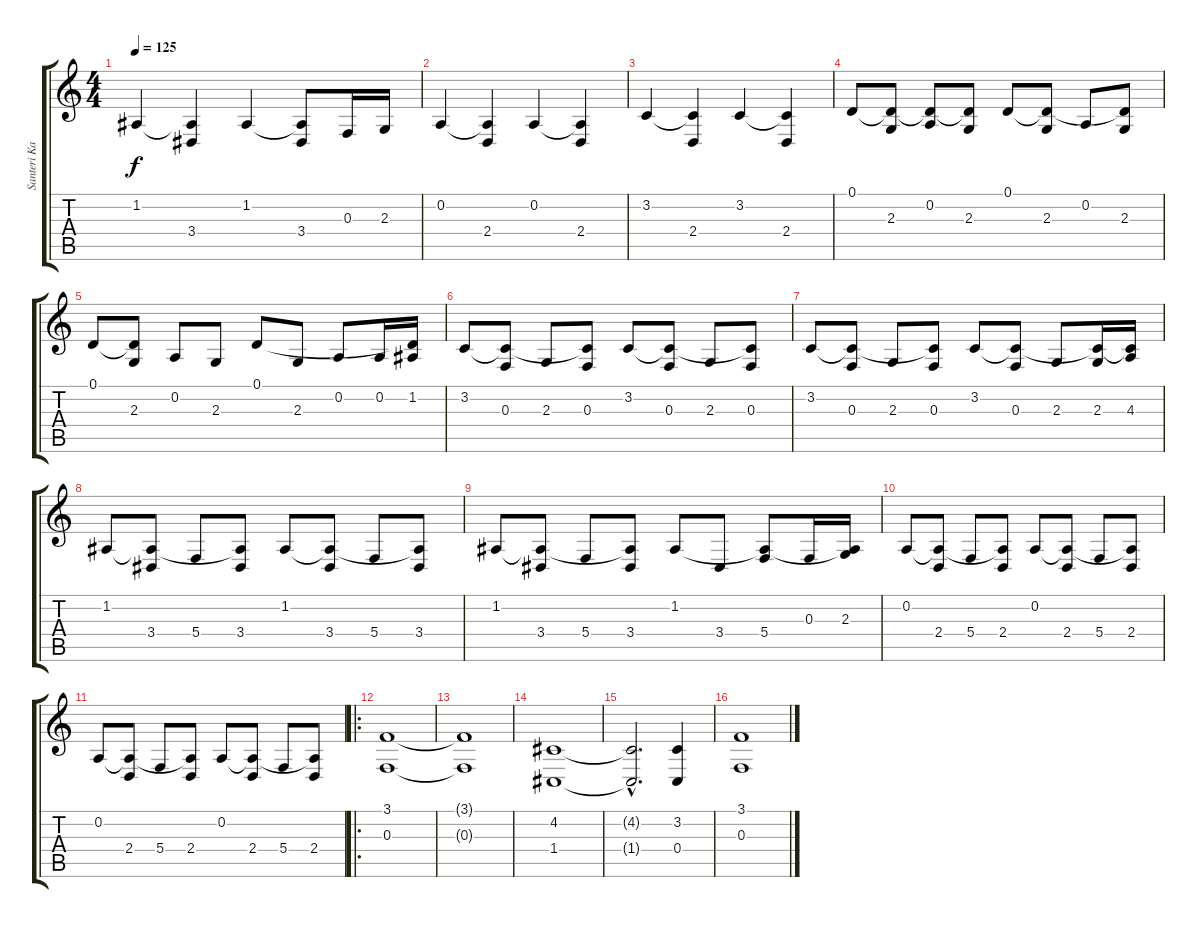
\track ("Santeri Kallio" "Santeri Ka") {instrument acousticgrandpiano}
\staff {score tabs}
\tuning (D4 A3 F3 C3 G2 D2) {hide}
\ts (4 4)
\tempo 125
\clef g2
\ks c
1.2.4{dy f} (1.2{t} 3.4).4 1.2.4 (1.2{t} 3.4).8 0.3.16 2.3.16 |
0.2.4 (0.2{t} 2.4).4 0.2.4 (0.2{t} 2.4).4 |
3.2.4 (3.2{t} 2.4).4 3.2.4 (3.2{t} 2.4).4 |
0.1.8 (0.1{t} 2.3).8 (0.1{t} 0.2).8 (0.1{t} 2.3).8 0.1.8 (0.1{t} 2.3).8 0.2.8 (0.1{t} 2.3).8 |
0.1.8 (0.1{t} 2.3).8 0.2.8 2.3.8 0.1.8 2.3.8 0.2.8 0.2.16 (0.1{t} 1.2).16 |
3.2.8 (3.2{t} 0.3).8 2.3.8 (3.2{t} 0.3).8 3.2.8 (3.2{t} 0.3).8 2.3.8 (3.2{t} 0.3).8 |
3.2.8 (3.2{t} 0.3).8 2.3.8 (3.2{t} 0.3).8 3.2.8 (3.2{t} 0.3).8 2.3.8 (3.2{t} 2.3).16 (3.2{t} 4.3).16 |
1.2.8 (1.2{t} 3.4).8 5.4.8 (1.2{t} 3.4).8 1.2.8 (1.2{t} 3.4).8 5.4.8 (1.2{t} 3.4).8 |
1.2.8 (1.2{t} 3.4).8 5.4.8 (1.2{t} 3.4).8 1.2.8 3.4.8 (1.2{t} 5.4).8 0.3.16 (1.2{t} 2.3).16 |
0.2.8 (0.2{t} 2.4).8 5.4.8 (0.2{t} 2.4).8 0.2.8 (0.2{t} 2.4).8 5.4.8 (0.2{t} 2.4).8 |
0.2.8 (0.2{t} 2.4).8 5.4.8 (0.2{t} 2.4).8 0.2.8 (0.2{t} 2.4).8 5.4.8 (0.2{t} 2.4).8 |
\ro
(3.1 0.3).1{volume 9 instrument choiraahs} |
(3.1{t} 0.3{t}).1 |
(4.2 1.4).1 |
(4.2{hac t} 1.4{hac t}).2{d} (3.2 0.4).4 |
(3.1 0.3).1{volume 9 instrument choiraahs}
